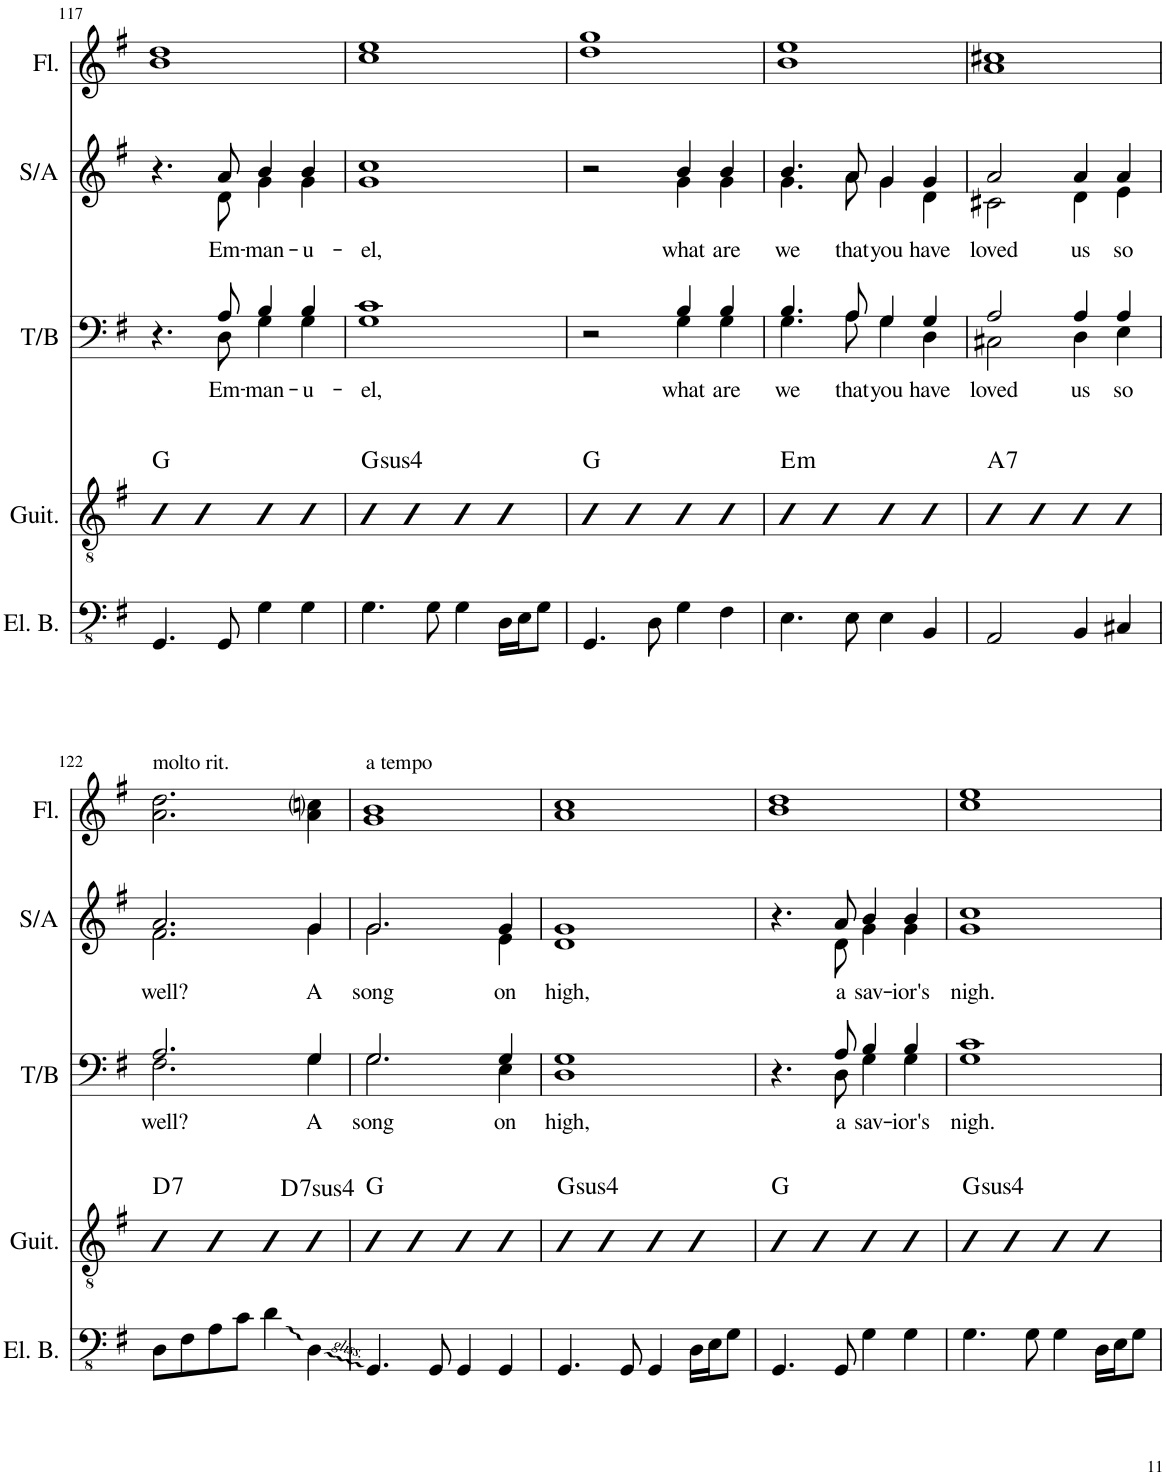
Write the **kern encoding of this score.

**kern	**kern	**harte	**kern	**text	**kern	**text	**kern
*part5	*part4	*part4	*part3	*part3	*part2	*part2	*part1
*staff5	*staff4	*	*staff3	*staff3	*staff2	*staff2	*staff1
*I"Electric Bass	*I"Acoustic Guitar	*	*I"Tenor/Bass	*	*I"Soprano/Alto	*	*I"Flute
*I'El. B.	*I'Guit.	*	*I'T/B	*	*I'S/A	*	*I'Fl.
!!LO:PB:g=z
*clefFv4	*clefGv2	*	*clefF4	*	*clefG2	*	*clefG2
*k[f#]	*k[f#]	*	*k[f#]	*	*k[f#]	*	*k[f#]
*M4/4	*M4/4	*	*M4/4	*	*M4/4	*	*M4/4
=117	=117	=117	=117	=117	=117	=117	=117
*	*	*	*^	*	*^	*	*
4.GGG/	4B	G:maj	4.r	4.ryy	.	4.r	4.ryy	.	1b 1dd
.	4B	.	.	.	.	.	.	.	.
!	!	!	!	!	!LO:LY:b	!	!	!LO:LY:b	!
8GGG/	.	.	8A/	8D\	Em-	8a/	8d\	Em-	.
!	!	!	!	!	!LO:LY:b	!	!	!LO:LY:b	!
4GG\	4B	.	4B/	4G\	-man-	4b/	4g\	-man-	.
!	!	!	!	!	!LO:LY:b	!	!	!LO:LY:b	!
4GG\	4B	.	4B/	4G\	-u-	4b/	4g\	-u-	.
=118	=118	=118	=118	=118	=118	=118	=118	=118	=118
!	!	!LO:H:kt=4	!	!	!LO:LY:b	!	!	!LO:LY:b	!
4.GG\	4B	G:sus4	1c	1G	-el,	1cc	1g	-el,	1cc 1ee
.	4B	.	.	.	.	.	.	.	.
8GG\	.	.	.	.	.	.	.	.	.
4GG\	4B	.	.	.	.	.	.	.	.
16DD\LL	4B	.	.	.	.	.	.	.	.
16EE\J	.	.	.	.	.	.	.	.	.
8GG\J	.	.	.	.	.	.	.	.	.
=119	=119	=119	=119	=119	=119	=119	=119	=119	=119
4.GGG/	4B	G:maj	2r	2ryy	.	2r	2ryy	.	1dd 1gg
.	4B	.	.	.	.	.	.	.	.
8DD\	.	.	.	.	.	.	.	.	.
!	!	!	!	!	!LO:LY:b	!	!	!LO:LY:b	!
4GG\	4B	.	4B/	4G\	what	4b/	4g\	what	.
!	!	!	!	!	!LO:LY:b	!	!	!LO:LY:b	!
4FF#\	4B	.	4B/	4G\	are	4b/	4g\	are	.
=120	=120	=120	=120	=120	=120	=120	=120	=120	=120
!	!	!LO:H:kt=m	!	!	!LO:LY:b	!	!	!LO:LY:b	!
4.EE\	4B	E:min	4.B/	4.G\	we	4.b/	4.g\	we	1b 1ee
.	4B	.	.	.	.	.	.	.	.
!	!	!	!	!	!LO:LY:b	!	!	!LO:LY:b	!
8EE\	.	.	8A/	8A\	that	8a/	8a\	that	.
!	!	!	!	!	!LO:LY:b	!	!	!LO:LY:b	!
4EE\	4B	.	4G/	4G\	you	4g/	4g\	you	.
!	!	!	!	!	!LO:LY:b	!	!	!LO:LY:b	!
4BBB/	4B	.	4G/	4D\	have	4g/	4d\	have	.
=121	=121	=121	=121	=121	=121	=121	=121	=121	=121
!	!	!LO:H:kt=7	!	!	!LO:LY:b	!	!	!LO:LY:b	!
2AAA/	4B	A:7	2A/	2C#X\	loved	2a/	2c#X\	loved	1a 1cc#X
.	4B	.	.	.	.	.	.	.	.
!	!	!	!	!	!LO:LY:b	!	!	!LO:LY:b	!
4BBB/	4B	.	4A/	4D\	us	4a/	4d\	us	.
!	!	!	!	!	!LO:LY:b	!	!	!LO:LY:b	!
4CC#X/	4B	.	4A/	4E\	so	4a/	4e\	so	.
!!LO:LB:g=z
=122	=122	=122	=122	=122	=122	=122	=122	=122	=122
!	!	!	!	!	!	!	!	!	!LO:TX:a:t=molto rit.
!	!	!LO:H:kt=7	!	!	!LO:LY:b	!	!	!LO:LY:b	!
8DD\L	4B	D:7	2.A/	2.F#\	well?	2.a/	2.f#\	well?	2.a\ 2.dd\
8FF#\	.	.	.	.	.	.	.	.	.
8AA\	4B	.	.	.	.	.	.	.	.
8C\J	.	.	.	.	.	.	.	.	.
4D\	4B	.	.	.	.	.	.	.	.
!	!	!LO:H:kt=74	!	!	!LO:LY:b	!	!	!LO:LY:b	!
4DD\	4B	D:sus4(7)	4G/	4G\	A	4g/	4g\	A	4a\ 4ccni\
=123	=123	=123	=123	=123	=123	=123	=123	=123	=123
!	!	!	!	!	!	!	!	!	!LO:TX:a:t=a tempo
!	!	!	!	!	!LO:LY:b	!	!	!LO:LY:b	!
4.GGG/	4B	G:maj	2.G/	2.G\	song	2.g/	2.g\	song	1g 1b
.	4B	.	.	.	.	.	.	.	.
8GGG/	.	.	.	.	.	.	.	.	.
4GGG/	4B	.	.	.	.	.	.	.	.
!	!	!	!	!	!LO:LY:b	!	!	!LO:LY:b	!
4GGG/	4B	.	4G/	4E\	on	4g/	4e\	on	.
=124	=124	=124	=124	=124	=124	=124	=124	=124	=124
!	!	!LO:H:kt=4	!	!	!LO:LY:b	!	!	!LO:LY:b	!
4.GGG/	4B	G:sus4	1G	1D	high,	1g	1d	high,	1a 1cc
.	4B	.	.	.	.	.	.	.	.
8GGG/	.	.	.	.	.	.	.	.	.
4GGG/	4B	.	.	.	.	.	.	.	.
16DD\LL	4B	.	.	.	.	.	.	.	.
16EE\J	.	.	.	.	.	.	.	.	.
8GG\J	.	.	.	.	.	.	.	.	.
=125	=125	=125	=125	=125	=125	=125	=125	=125	=125
4.GGG/	4B	G:maj	4.r	4.ryy	.	4.r	4.ryy	.	1b 1dd
.	4B	.	.	.	.	.	.	.	.
!	!	!	!	!	!LO:LY:b	!	!	!LO:LY:b	!
8GGG/	.	.	8A/	8D\	a	8a/	8d\	a	.
!	!	!	!	!	!LO:LY:b	!	!	!LO:LY:b	!
4GG\	4B	.	4B/	4G\	sav-	4b/	4g\	sav-	.
!	!	!	!	!	!LO:LY:b	!	!	!LO:LY:b	!
4GG\	4B	.	4B/	4G\	-ior's	4b/	4g\	-ior's	.
=126	=126	=126	=126	=126	=126	=126	=126	=126	=126
!	!	!LO:H:kt=4	!	!	!LO:LY:b	!	!	!LO:LY:b	!
4.GG\	4B	G:sus4	1c	1G	nigh.	1cc	1g	nigh.	1cc 1ee
.	4B	.	.	.	.	.	.	.	.
8GG\	.	.	.	.	.	.	.	.	.
4GG\	4B	.	.	.	.	.	.	.	.
16DD\LL	4B	.	.	.	.	.	.	.	.
16EE\J	.	.	.	.	.	.	.	.	.
8GG\J	.	.	.	.	.	.	.	.	.
*	*	*	*v	*v	*	*	*	*	*
*	*	*	*	*	*v	*v	*	*
=	=	=	=	=	=	=	=
*-	*-	*-	*-	*-	*-	*-	*-
